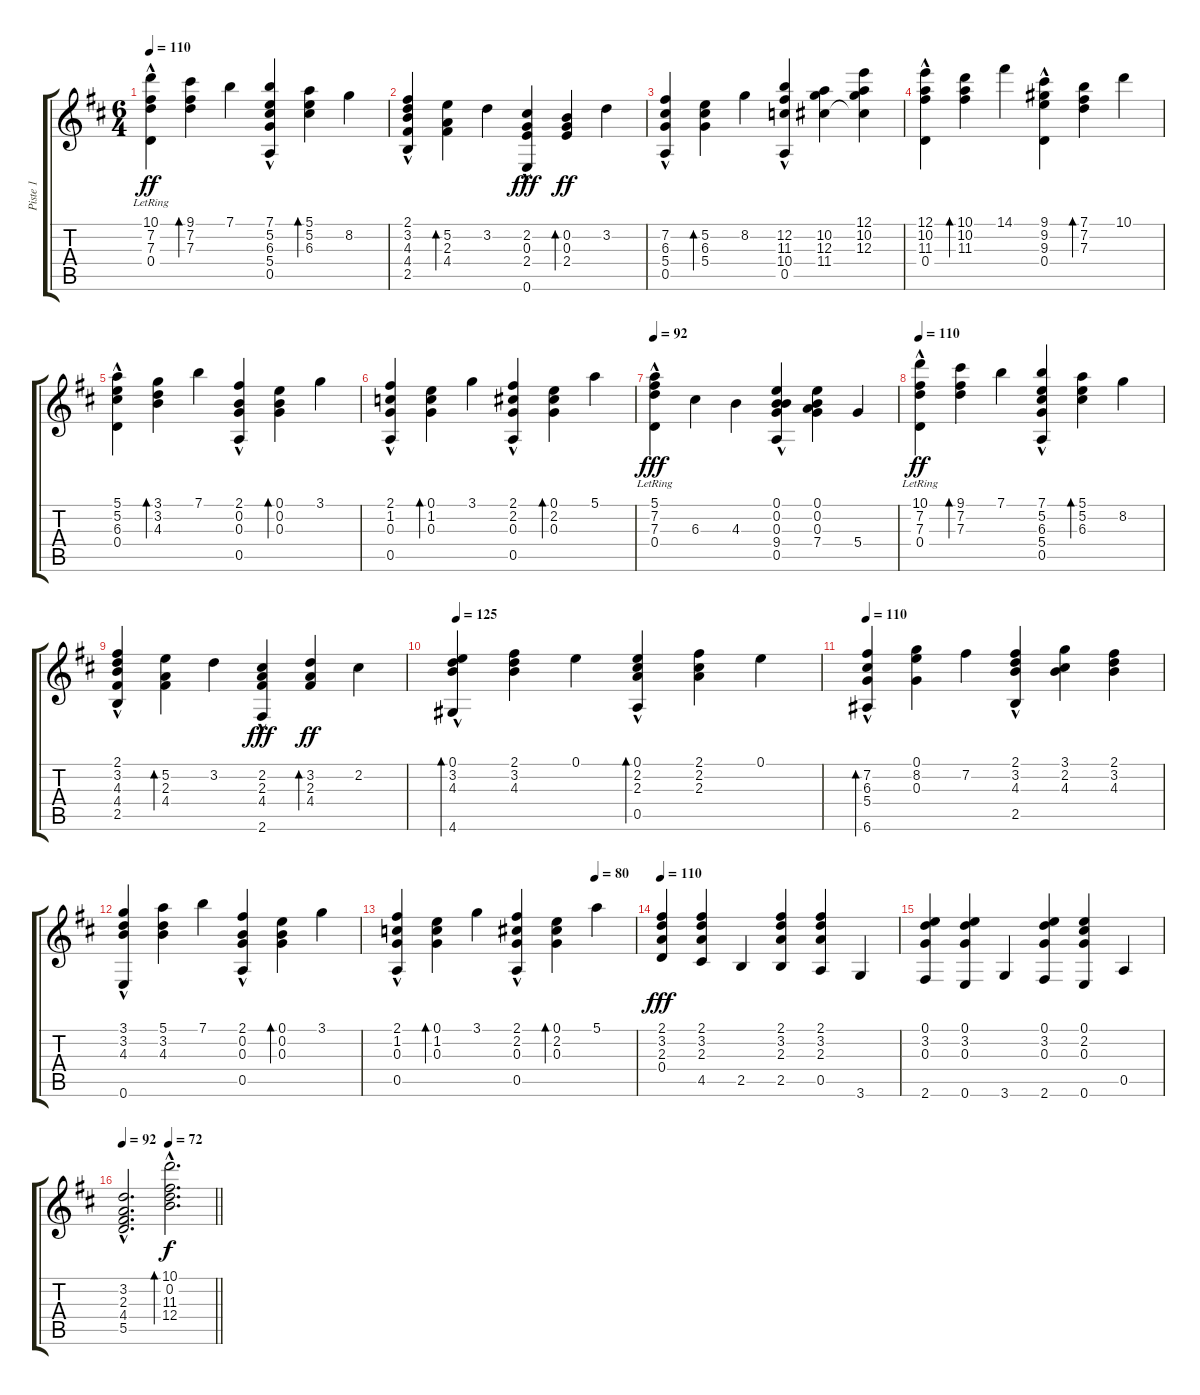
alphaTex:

\track ("Piste 1" "Piste 1") {instrument acousticguitarnylon}
\staff {score tabs}
\tuning (E4 B3 G3 D3 A2 E2) {hide}
\ts (6 4)
\tempo 110
\clef g2
\ks d
(10.1 7.2 7.3 0.4{hac lr}).4{dy ff instrument acousticguitarnylon} (9.1 7.2 7.3).4{bd 120} 7.1.4 (7.1 5.2 6.3 5.4{hac} 0.5{hac}).4 (5.1 5.2 6.3).4{bd 120} 8.2.4 |
(2.1 3.2 4.3 4.4 2.5{hac}).4 (5.2 2.3 4.4).4{bd 120} 3.2.4 (2.2 0.3 2.4 0.6{hac}).4{dy fff} (0.2 0.3 2.4).4{bd 120 dy ff} 3.2.4 |
(7.2 6.3 5.4 0.5{hac}).4 (5.2 6.3 5.4).4{bd 120} 8.2.4 (12.2 11.3 10.4 0.5{hac}).4 (10.2 12.3 11.4).4 (12.1 10.2 12.3 11.4{t}).4 |
(12.1 10.2 11.3 0.4{hac}).4 (10.1 10.2 11.3).4{bd 120} 14.1.4 (9.1 9.2 9.3 0.4{hac}).4 (7.1 7.2 7.3).4{bd 120} 10.1.4 |
(5.1 5.2 6.3 0.4{hac}).4 (3.1 3.2 4.3).4{bd 120} 7.1.4 (2.1 0.2 0.3 0.5{hac}).4 (0.1 0.2 0.3).4{bd 120} 3.1.4 |
(2.1 1.2 0.3 0.5{hac}).4 (0.1 1.2 0.3).4{bd 120} 3.1.4 (2.1 2.2 0.3 0.5{hac}).4 (0.1 2.2 0.3).4{bd 120} 5.1.4 |
\tempo 92
(5.1{lr} 7.2 7.3 0.4{hac}).4{dy fff} 6.3.4 4.3.4 (0.1 0.2 0.3 9.4 0.5{hac}).4 (0.1 0.2 0.3 7.4).4 5.4.4 |
\tempo 110
(10.1 7.2 7.3 0.4{hac lr}).4{dy ff} (9.1 7.2 7.3).4{bd 120} 7.1.4 (7.1 5.2 6.3 5.4{hac} 0.5{hac}).4 (5.1 5.2 6.3).4{bd 120} 8.2.4 |
(2.1 3.2 4.3 4.4 2.5{hac}).4 (5.2 2.3 4.4).4{bd 120} 3.2.4 (2.2 2.3 4.4 2.6{hac}).4{dy fff} (3.2 2.3 4.4).4{bd 120 dy ff} 2.2.4 |
\tempo 125
(0.1 3.2 4.3 4.6{hac}).4{bd 120 volume 15} (2.1 3.2 4.3).4 0.1.4 (0.1 2.2 2.3 0.5{hac}).4{bd 120} (2.1 2.2 2.3).4 0.1.4 |
\tempo 110
(7.2 6.3 5.4 6.6{hac}).4{bd 120} (0.1 8.2 0.3).4 7.2.4 (2.1 3.2 4.3 2.5{hac}).4 (3.1 2.2 4.3).4 (2.1 3.2 4.3).4 |
(3.1 3.2 4.3 0.6{hac}).4{volume 13} (5.1 3.2 4.3).4 7.1.4 (2.1 0.2 0.3 0.5{hac}).4 (0.1 0.2 0.3).4{bd 120} 3.1.4 |
\tempo (80 0.8333333333333334)
(2.1 1.2 0.3 0.5{hac}).4 (0.1 1.2 0.3).4{bd 120} 3.1.4 (2.1 2.2 0.3 0.5{hac}).4 (0.1 2.2 0.3).4{bd 120} 5.1.4 |
\tempo 110
(2.1 3.2 2.3 0.4).4{dy fff} (2.1 3.2 2.3 4.5).4 2.5.4 (2.1 3.2 2.3 2.5).4 (2.1 3.2 2.3 0.5).4 3.6.4 |
(0.1 3.2 0.3 2.6).4 (0.1 3.2 0.3 0.6).4 3.6.4 (0.1 3.2 0.3 2.6).4 (0.1 2.2 0.3 0.6).4 0.5.4 |
\tempo 92
\tempo (72 0.5)
\barLineRight lightlight
(3.2{hac} 2.3{hac} 4.4{hac} 5.5{hac}).2{d} (10.1{hac} 0.2{hac} 11.3{hac} 12.4{hac}).2{d bd 240 dy f}
